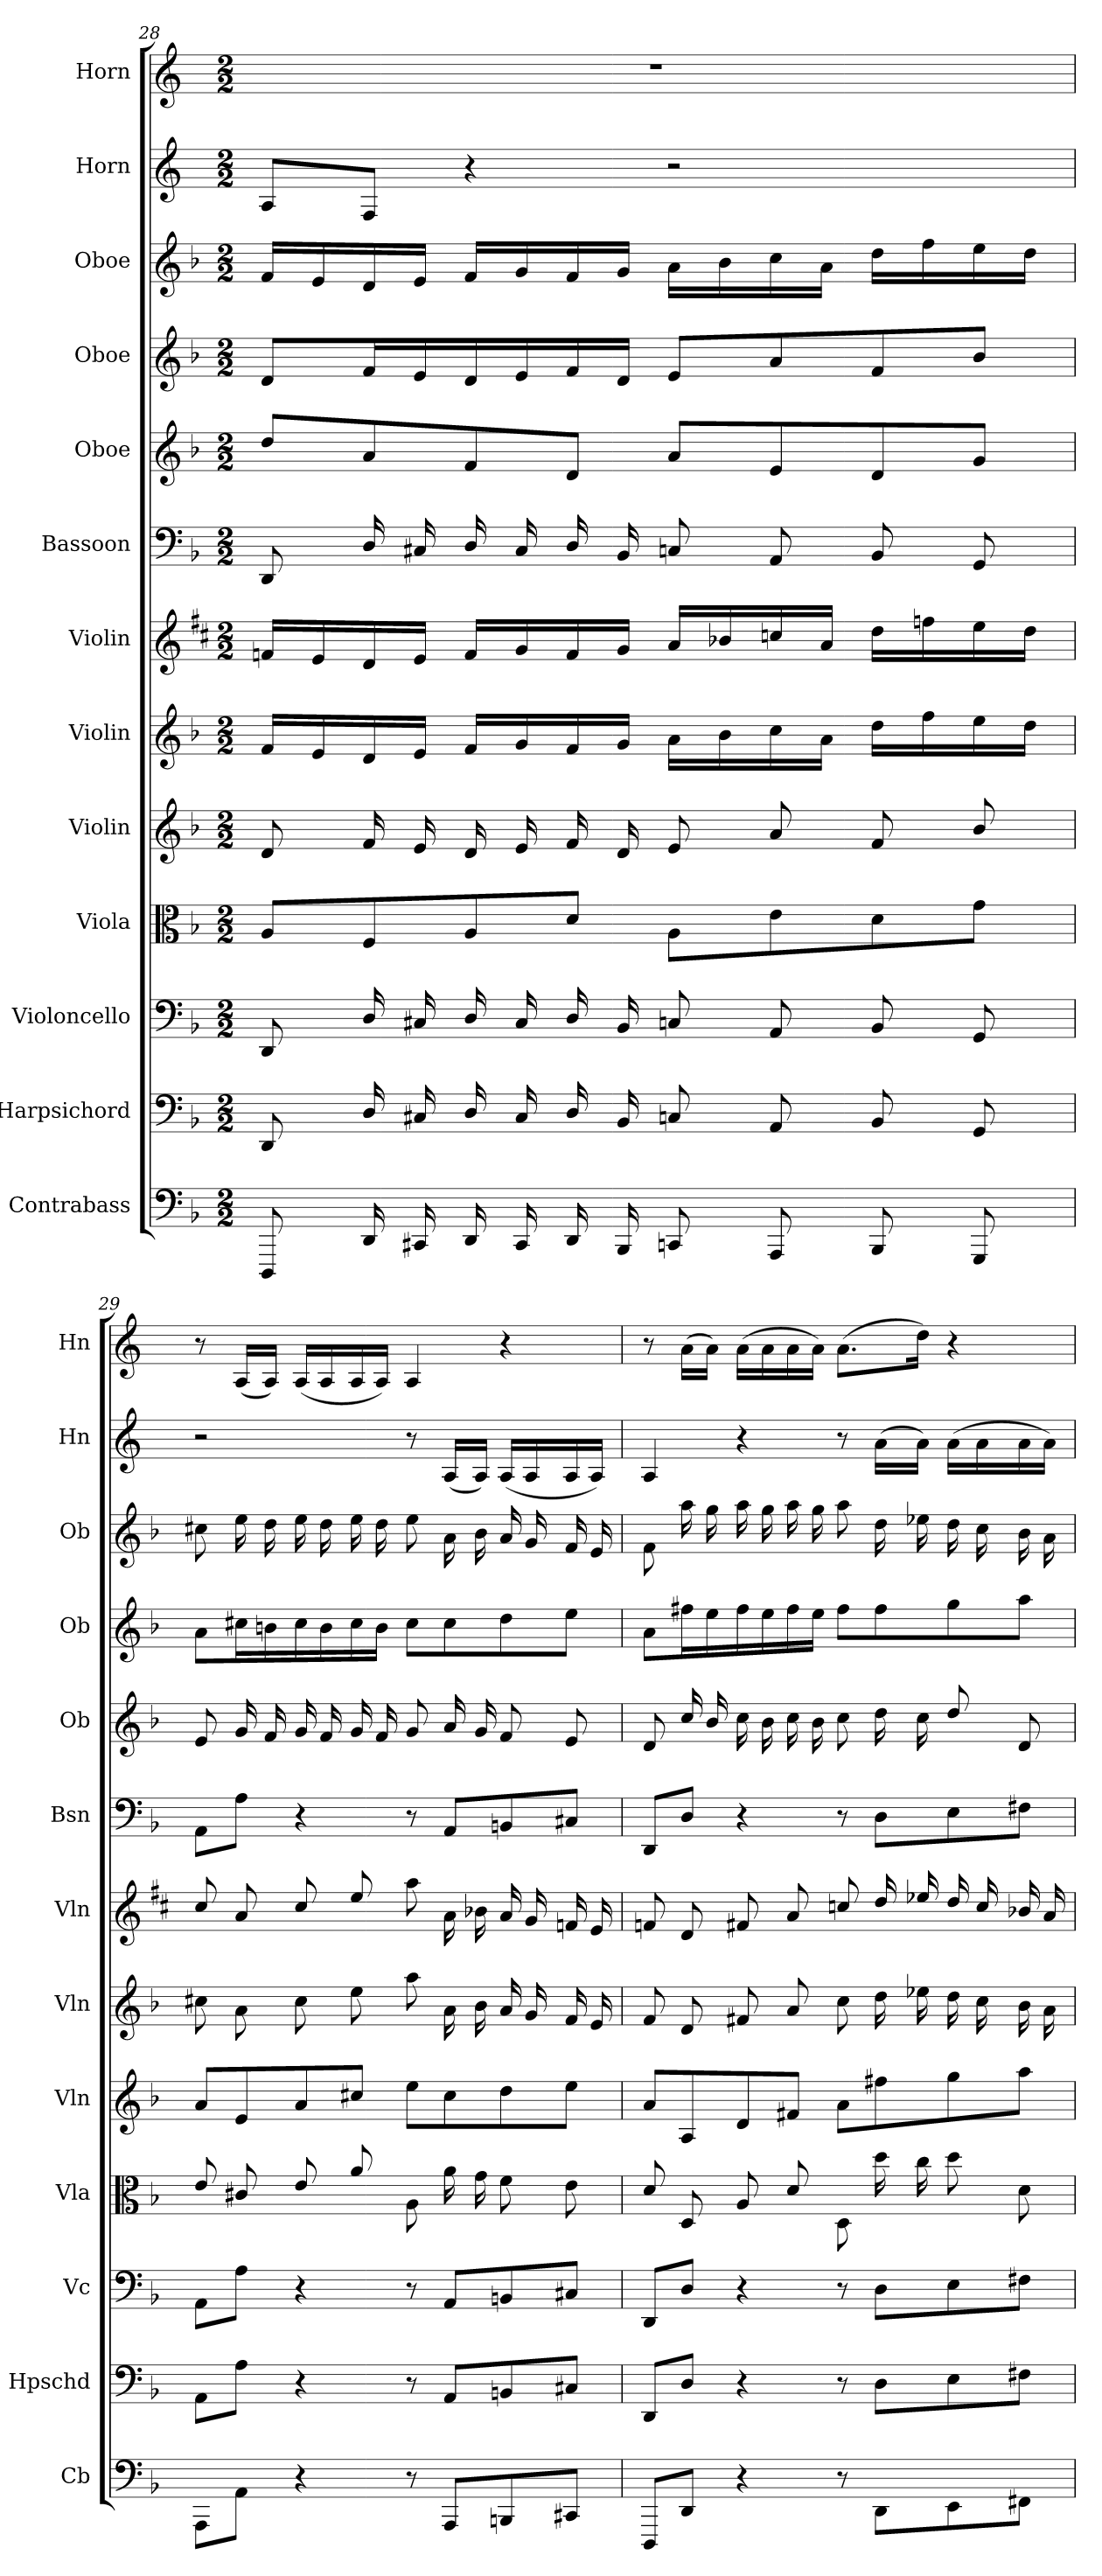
**kern	**kern	**kern	**kern	**kern	**kern	**kern	**kern	**kern	**kern	**kern	**kern	**kern
*part13	*part12	*part11	*part10	*part9	*part8	*part7	*part6	*part5	*part4	*part3	*part2	*part1
*staff13	*staff12	*staff11	*staff10	*staff9	*staff8	*staff7	*staff6	*staff5	*staff4	*staff3	*staff2	*staff1
*I"Contrabass	*I"Harpsichord	*I"Violoncello	*I"Viola	*I"Violin	*I"Violin	*I"Violin	*I"Bassoon	*I"Oboe	*I"Oboe	*I"Oboe	*I"Horn	*I"Horn
*I'Cb	*I'Hpschd	*I'Vc	*I'Vla	*I'Vln	*I'Vln	*I'Vln	*I'Bsn	*I'Ob	*I'Ob	*I'Ob	*I'Hn	*I'Hn
*clefF4	*clefF4	*clefF4	*clefC3	*clefG2	*clefG2	*clefG2	*clefF4	*clefG2	*clefG2	*clefG2	*clefG2	*clefG2
*ITrd7c12	*	*	*	*	*	*	*	*	*	*	*ITrd4c7	*ITrd4c7
*k[b-]	*k[b-]	*k[b-]	*k[b-]	*k[b-]	*k[b-]	*k[f#c#]	*k[b-]	*k[b-]	*k[b-]	*k[b-]	*k[b-]	*k[b-]
*F:	*F:	*F:	*F:	*F:	*F:	*D:	*F:	*F:	*F:	*F:	*F:	*F:
*M2/2	*M2/2	*M2/2	*M2/2	*M2/2	*M2/2	*M2/2	*M2/2	*M2/2	*M2/2	*M2/2	*M2/2	*M2/2
=28	=28	=28	=28	=28	=28	=28	=28	=28	=28	=28	=28	=28
8DDDD/	8DD/	8DD/	8A/L	8d/	16f/LL	16fn/LL	8DD/	8dd/L	8d/L	16f/LL	8D/L	1r
.	.	.	.	.	16e/	16e/	.	.	.	16e/	.	.
16DDD/	16D/	16D/	8F/	16f/	16d/	16d/	16D/	8a/	16f/L	16d/	8BB-/J	.
16CCC#X/	16C#X/	16C#X/	.	16e/	16e/JJ	16e/JJ	16C#X/	.	16e/	16e/JJ	.	.
16DDD/	16D/	16D/	8A/	16d/	16f/LL	16f/LL	16D/	8f/	16d/	16f/LL	4r	.
16CCC#/	16C#/	16C#/	.	16e/	16g/	16g/	16C#/	.	16e/	16g/	.	.
16DDD/	16D/	16D/	8d/J	16f/	16f/	16f/	16D/	8d/J	16f/	16f/	.	.
16BBBB-/	16BB-/	16BB-/	.	16d/	16g/JJ	16g/JJ	16BB-/	.	16d/JJ	16g/JJ	.	.
8CCCn/	8Cn/	8Cn/	8A\L	8e/	16a\LL	16a/LL	8Cn/	8a/L	8e/L	16a\LL	2r	.
.	.	.	.	.	16b-\	16b-X/	.	.	.	16b-\	.	.
8AAAA/	8AA/	8AA/	8e\	8a/	16cc\	16ccn/	8AA/	8e/	8a/	16cc\	.	.
.	.	.	.	.	16a\JJ	16a/JJ	.	.	.	16a\JJ	.	.
8BBBB-/	8BB-/	8BB-/	8d\	8f/	16dd\LL	16dd\LL	8BB-/	8d/	8f/	16dd\LL	.	.
.	.	.	.	.	16ff\	16ffn\	.	.	.	16ff\	.	.
8GGGG/	8GG/	8GG/	8g\J	8b-/	16ee\	16ee\	8GG/	8g/J	8b-/J	16ee\	.	.
.	.	.	.	.	16dd\JJ	16dd\JJ	.	.	.	16dd\JJ	.	.
=29	=29	=29	=29	=29	=29	=29	=29	=29	=29	=29	=29	=29
8AAAA\L	8AA\L	8AA\L	8e/	8a/L	8cc#X\	8cc#/	8AA\L	8e/	8a\L	8cc#X\	2r	8r
8AAA\J	8A\J	8A\J	8c#X/	8e/	8a\	8a/	8A\J	16g/	16cc#X\L	16ee\	.	(16D/LL
.	.	.	.	.	.	.	.	16f/	16bn\	16dd\	.	16D/JJ)
4r	4r	4r	8e/	8a/	8cc#\	8cc#/	4r	16g/	16cc#\	16ee\	.	(16D/LL
.	.	.	.	.	.	.	.	16f/	16b\	16dd\	.	16D/
.	.	.	8a/	8cc#X/J	8ee\	8ee/	.	16g/	16cc#\	16ee\	.	16D/
.	.	.	.	.	.	.	.	16f/	16b\JJ	16dd\	.	16D/JJ)
8r	8r	8r	8A\	8ee\L	8aa\	8aa\	8r	8g/	8cc#\L	8ee\	8r	4D/
8AAAA/L	8AA/L	8AA/L	16a\	8cc#\	16a\	16a\	8AA/L	16a/	8cc#\	16a\	(16D/LL	.
.	.	.	16g\	.	16b-\	16b-X\	.	16g/	.	16b-\	16D/JJ)	.
8BBBBn/	8BBn/	8BBn/	8f\	8dd\	16a/	16a/	8BBn/	8f/	8dd\	16a/	(16D/LL	4r
.	.	.	.	.	16g/	16g/	.	.	.	16g/	16D/	.
8CCC#X/J	8C#X/J	8C#X/J	8e\	8ee\J	16f/	16fn/	8C#X/J	8e/	8ee\J	16f/	16D/	.
.	.	.	.	.	16e/	16e/	.	.	.	16e/	16D/JJ)	.
=30	=30	=30	=30	=30	=30	=30	=30	=30	=30	=30	=30	=30
8DDDD/L	8DD/L	8DD/L	8d/	8a/L	8f/	8fn/	8DD/L	8d/	8a\L	8f\	4D/	8r
8DDD/J	8D/J	8D/J	8D/	8A/	8d/	8d/	8D/J	16cc/	16ff#X\L	16aa\	.	(16d\LL
.	.	.	.	.	.	.	.	16b-/	16ee\	16gg\	.	16d\JJ)
4r	4r	4r	8A/	8d/	8f#X/	8f#X/	4r	16cc\	16ff#\	16aa\	4r	(16d\LL
.	.	.	.	.	.	.	.	16b-\	16ee\	16gg\	.	16d\
.	.	.	8d/	8f#X/J	8a/	8a/	.	16cc\	16ff#\	16aa\	.	16d\
.	.	.	.	.	.	.	.	16b-\	16ee\JJ	16gg\	.	16d\JJ)
8r	8r	8r	8D\	8a\L	8cc\	8ccn/	8r	8cc\	8ff#\L	8aa\	8r	(8.d\L
8DDD\L	8D\L	8D\L	16dd\	8ff#X\	16dd\	16dd/	8D\L	16dd\	8ff#\	16dd\	(16d\LL	.
.	.	.	16cc\	.	16ee-X\	16ee-X/	.	16cc\	.	16ee-X\	16d\JJ)	16g\Jk)
8EEE\	8E\	8E\	8dd\	8gg\	16dd\	16dd/	8E\	8dd/	8gg\	16dd\	(16d\LL	4r
.	.	.	.	.	16cc\	16cc/	.	.	.	16cc\	16d\	.
8FFF#X\J	8F#X\J	8F#X\J	8d\	8aa\J	16b-\	16b-X/	8F#X\J	8d/	8aa\J	16b-\	16d\	.
.	.	.	.	.	16a\	16a/	.	.	.	16a\	16d\JJ)	.
=	=	=	=	=	=	=	=	=	=	=	=	=
*-	*-	*-	*-	*-	*-	*-	*-	*-	*-	*-	*-	*-
